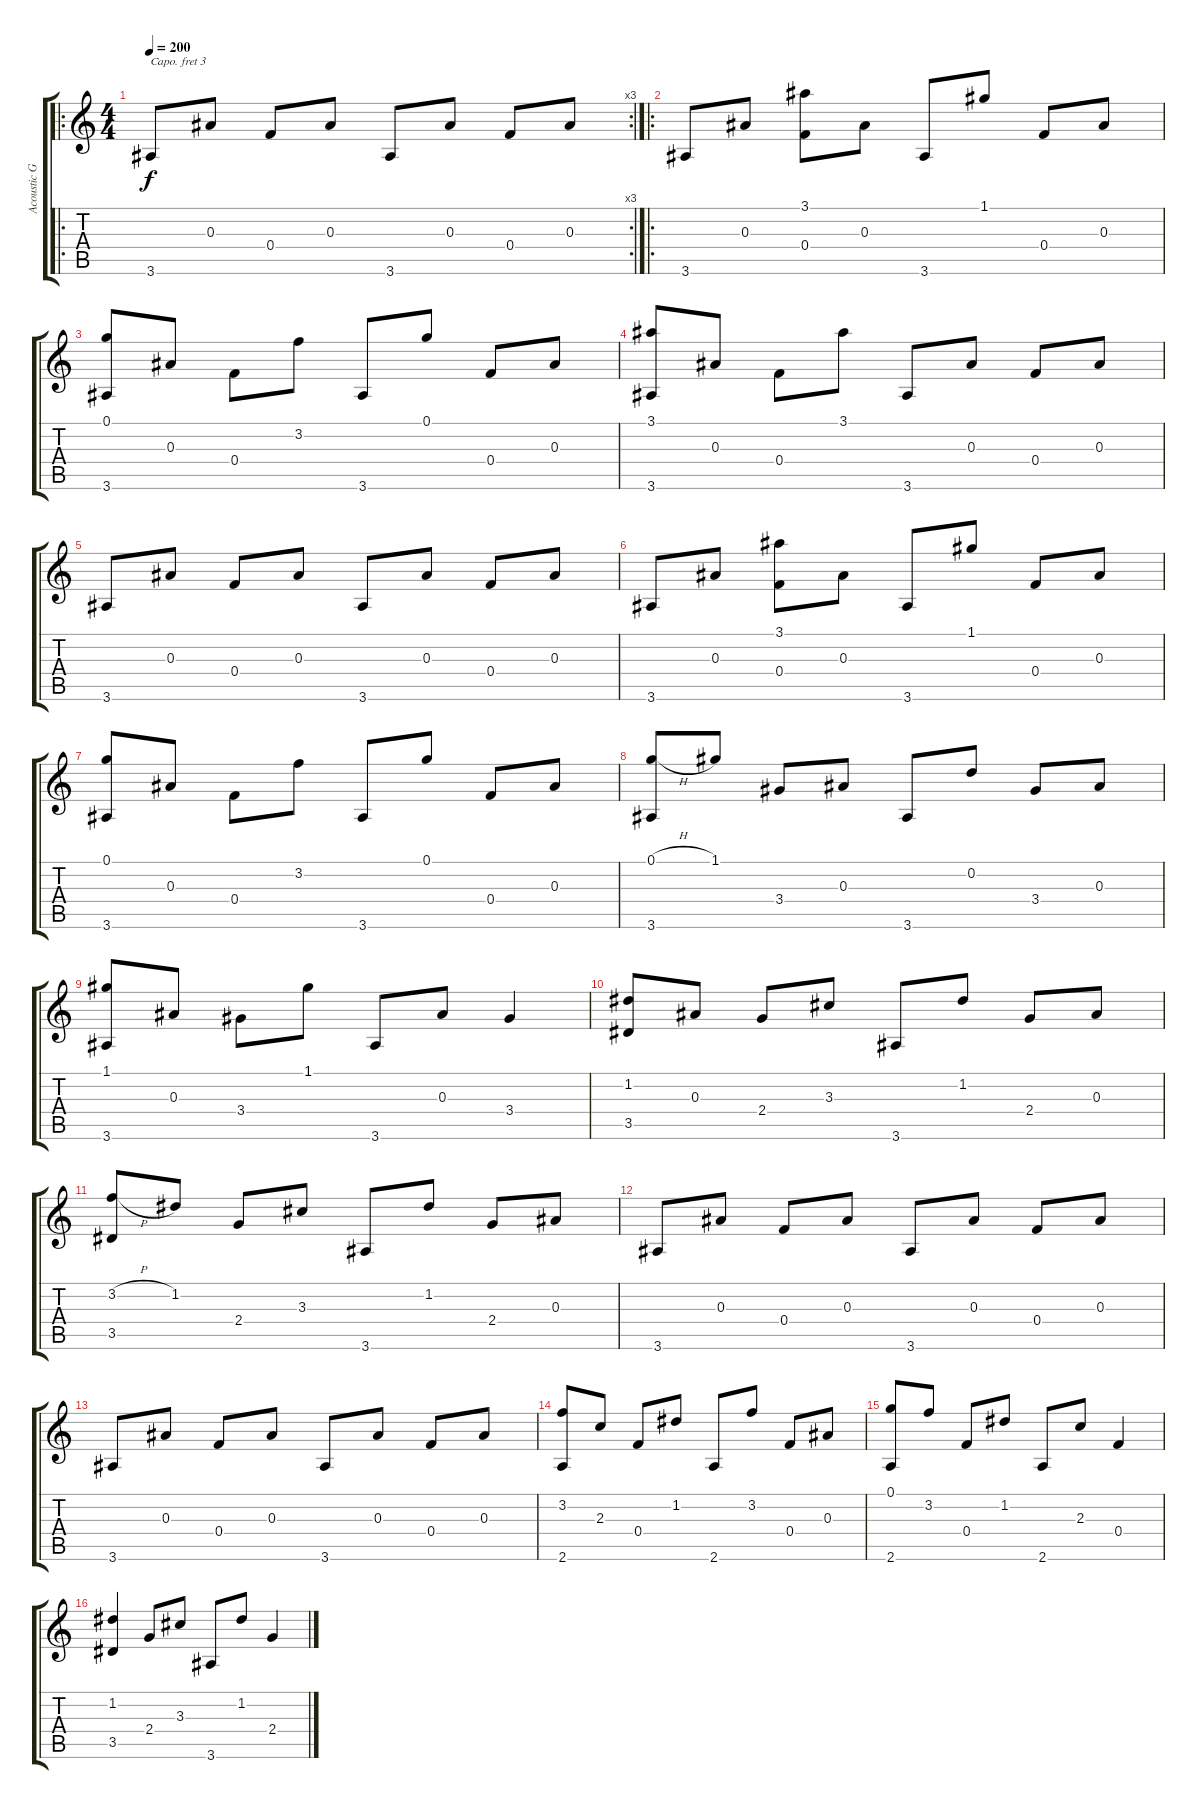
\track ("Acoustic Guitar 1" "Acoustic G") {instrument acousticguitarsteel}
\staff {score tabs}
\capo 3
\tuning (E4 B3 G3 D3 A2 E2) {hide}
\ro
\rc 3
\ts (4 4)
\tempo 200
\clef g2
\ks c
3.6.8{dy f instrument acousticguitarsteel} 0.3.8 0.4.8 0.3.8 3.6.8 0.3.8 0.4.8 0.3.8 |
\ro
3.6.8 0.3.8 (3.1 0.4).8 0.3.8 3.6.8 1.1.8 0.4.8 0.3.8 |
(0.1 3.6).8 0.3.8 0.4.8 3.2.8 3.6.8 0.1.8 0.4.8 0.3.8 |
(3.1 3.6).8 0.3.8 0.4.8 3.1.8 3.6.8 0.3.8 0.4.8 0.3.8 |
3.6.8 0.3.8 0.4.8 0.3.8 3.6.8 0.3.8 0.4.8 0.3.8 |
3.6.8 0.3.8 (3.1 0.4).8 0.3.8 3.6.8 1.1.8 0.4.8 0.3.8 |
(0.1 3.6).8 0.3.8 0.4.8 3.2.8 3.6.8 0.1.8 0.4.8 0.3.8 |
(0.1{h} 3.6).8 1.1.8 3.4.8 0.3.8 3.6.8 0.2.8 3.4.8 0.3.8 |
(1.1 3.6).8 0.3.8 3.4.8 1.1.8 3.6.8 0.3.8 3.4.4 |
(1.2 3.5).8 0.3.8 2.4.8 3.3.8 3.6.8 1.2.8 2.4.8 0.3.8 |
(3.2{h} 3.5).8 1.2.8 2.4.8 3.3.8 3.6.8 1.2.8 2.4.8 0.3.8 |
3.6.8 0.3.8 0.4.8 0.3.8 3.6.8 0.3.8 0.4.8 0.3.8 |
3.6.8 0.3.8 0.4.8 0.3.8 3.6.8 0.3.8 0.4.8 0.3.8 |
(3.2 2.6).8 2.3.8 0.4.8 1.2.8 2.6.8 3.2.8 0.4.8 0.3.8 |
(0.1 2.6).8 3.2.8 0.4.8 1.2.8 2.6.8 2.3.8 0.4.4 |
(1.2 3.5).4 2.4.8 3.3.8 3.6.8 1.2.8 2.4.4
